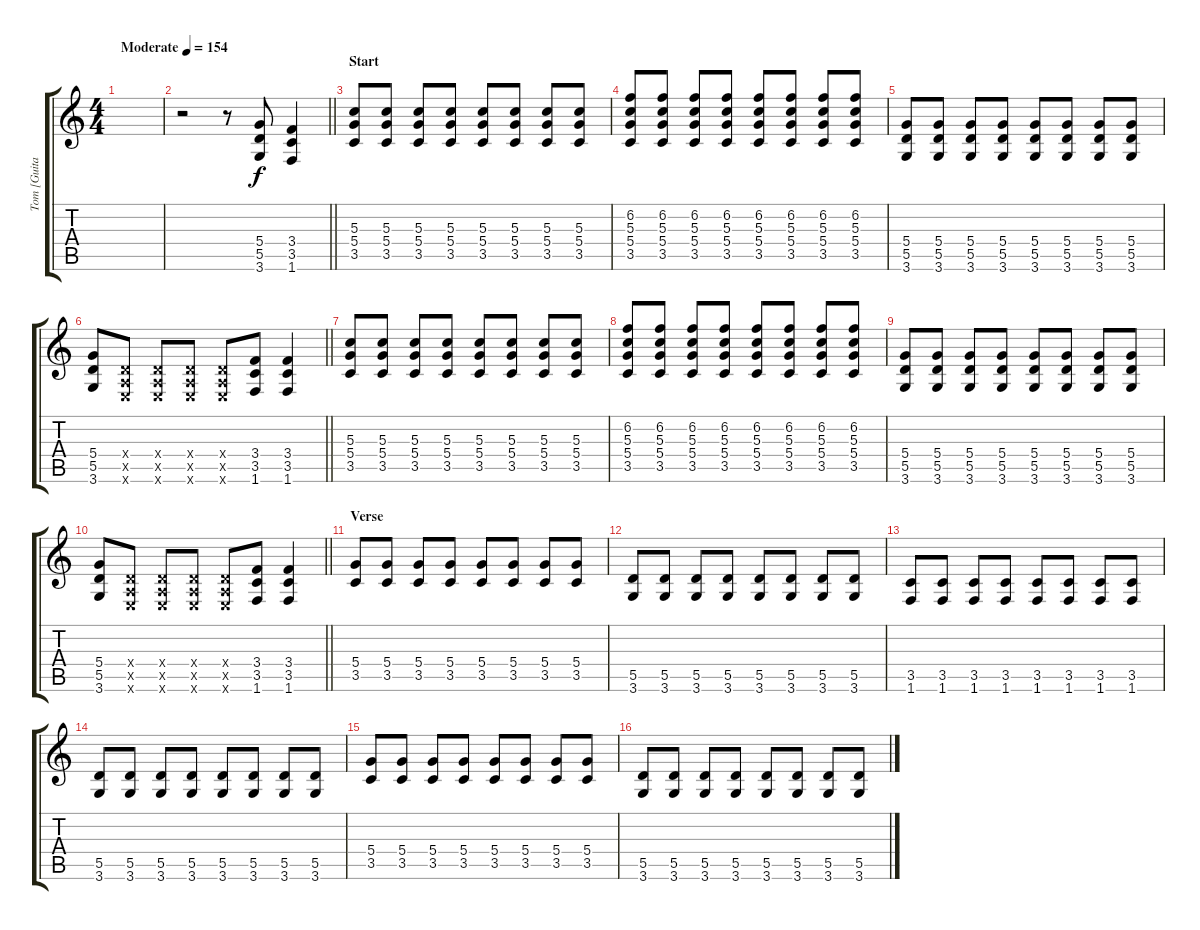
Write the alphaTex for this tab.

\track ("Tom [Guitar]" "Tom [Guita") {instrument overdrivenguitar}
\staff {score tabs}
\tuning (E4 B3 G3 D3 A2 E2) {hide}
\ts (4 4)
\tempo (154 "Moderate")
\clef g2
\ks c
|
\barLineRight lightlight
r.2 r.8 (5.4 5.5 3.6).8 (3.4 3.5 1.6).4 |
\section ("" "Start")
(5.3 5.4 3.5).8 (5.3 5.4 3.5).8 (5.3 5.4 3.5).8 (5.3 5.4 3.5).8 (5.3 5.4 3.5).8 (5.3 5.4 3.5).8 (5.3 5.4 3.5).8 (5.3 5.4 3.5).8 |
(6.2 5.3 5.4 3.5).8 (6.2 5.3 5.4 3.5).8 (6.2 5.3 5.4 3.5).8 (6.2 5.3 5.4 3.5).8 (6.2 5.3 5.4 3.5).8 (6.2 5.3 5.4 3.5).8 (6.2 5.3 5.4 3.5).8 (6.2 5.3 5.4 3.5).8 |
(5.4 5.5 3.6).8 (5.4 5.5 3.6).8 (5.4 5.5 3.6).8 (5.4 5.5 3.6).8 (5.4 5.5 3.6).8 (5.4 5.5 3.6).8 (5.4 5.5 3.6).8 (5.4 5.5 3.6).8 |
\barLineRight lightlight
(5.4 5.5 3.6).8 (0.4{x} 0.5{x} 0.6{x}).8 (0.4{x} 0.5{x} 0.6{x}).8 (0.4{x} 0.5{x} 0.6{x}).8 (0.4{x} 0.5{x} 0.6{x}).8 (3.4 3.5 1.6).8 (3.4 3.5 1.6).4 |
(5.3 5.4 3.5).8 (5.3 5.4 3.5).8 (5.3 5.4 3.5).8 (5.3 5.4 3.5).8 (5.3 5.4 3.5).8 (5.3 5.4 3.5).8 (5.3 5.4 3.5).8 (5.3 5.4 3.5).8 |
(6.2 5.3 5.4 3.5).8 (6.2 5.3 5.4 3.5).8 (6.2 5.3 5.4 3.5).8 (6.2 5.3 5.4 3.5).8 (6.2 5.3 5.4 3.5).8 (6.2 5.3 5.4 3.5).8 (6.2 5.3 5.4 3.5).8 (6.2 5.3 5.4 3.5).8 |
(5.4 5.5 3.6).8 (5.4 5.5 3.6).8 (5.4 5.5 3.6).8 (5.4 5.5 3.6).8 (5.4 5.5 3.6).8 (5.4 5.5 3.6).8 (5.4 5.5 3.6).8 (5.4 5.5 3.6).8 |
\barLineRight lightlight
(5.4 5.5 3.6).8 (0.4{x} 0.5{x} 0.6{x}).8 (0.4{x} 0.5{x} 0.6{x}).8 (0.4{x} 0.5{x} 0.6{x}).8 (0.4{x} 0.5{x} 0.6{x}).8 (3.4 3.5 1.6).8 (3.4 3.5 1.6).4 |
\section ("" "Verse")
(5.4 3.5).8 (5.4 3.5).8 (5.4 3.5).8 (5.4 3.5).8 (5.4 3.5).8 (5.4 3.5).8 (5.4 3.5).8 (5.4 3.5).8 |
(5.5 3.6).8 (5.5 3.6).8 (5.5 3.6).8 (5.5 3.6).8 (5.5 3.6).8 (5.5 3.6).8 (5.5 3.6).8 (5.5 3.6).8 |
(3.5 1.6).8 (3.5 1.6).8 (3.5 1.6).8 (3.5 1.6).8 (3.5 1.6).8 (3.5 1.6).8 (3.5 1.6).8 (3.5 1.6).8 |
(5.5 3.6).8 (5.5 3.6).8 (5.5 3.6).8 (5.5 3.6).8 (5.5 3.6).8 (5.5 3.6).8 (5.5 3.6).8 (5.5 3.6).8 |
(5.4 3.5).8 (5.4 3.5).8 (5.4 3.5).8 (5.4 3.5).8 (5.4 3.5).8 (5.4 3.5).8 (5.4 3.5).8 (5.4 3.5).8 |
(5.5 3.6).8 (5.5 3.6).8 (5.5 3.6).8 (5.5 3.6).8 (5.5 3.6).8 (5.5 3.6).8 (5.5 3.6).8 (5.5 3.6).8
